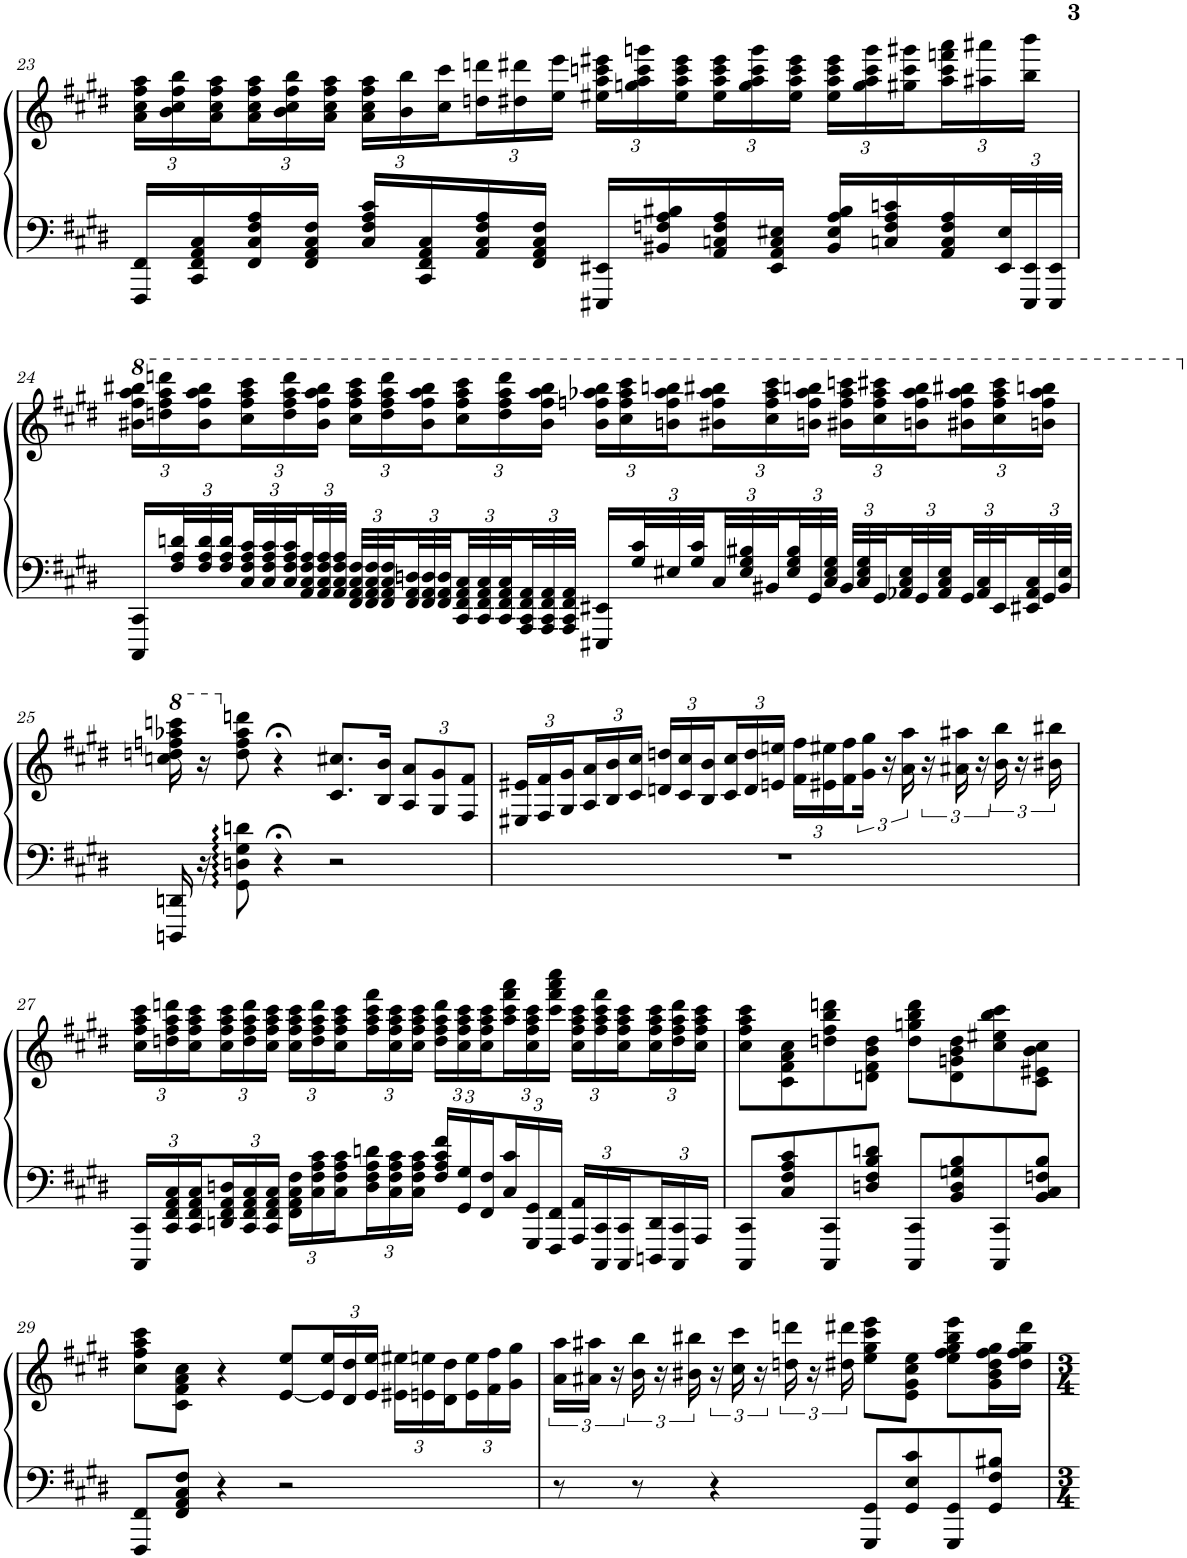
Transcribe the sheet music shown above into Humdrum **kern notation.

**kern	**kern
*part1	*part1
*staff2	*staff1
*I"Pianoforte a coda	*
*I'Pf.	*
!!LO:PB:g=z
*clefF4	*clefG2
*k[f#c#g#d#]	*k[f#c#g#d#]
*M4/4	*M4/4
*	*Xbrackettup
=23	=23
16FFF#/ 16FF#/LL	24a\ 24cc#\ 24ff#\ 24aa\LL
.	24b\ 24cc#\ 24ff#\ 24bb\
16CC#/ 16FF#/ 16AA/ 16C#/	.
.	24a\ 24cc#\ 24ff#\ 24aa\
16FF#/ 16C#/ 16F#/ 16A/	24a\ 24cc#\ 24ff#\ 24aa\
.	24b\ 24cc#\ 24ff#\ 24bb\
16FF#/ 16AA/ 16C#/ 16F#/JJ	.
.	24a\ 24cc#\ 24ff#\ 24aa\JJ
16C#/ 16F#/ 16A/ 16c#/LL	24a\ 24cc#\ 24ff#\ 24aa\LL
.	24b\ 24bb\
16CC#/ 16FF#/ 16AA/ 16C#/	.
.	24cc#\ 24ccc#\
16AA/ 16C#/ 16F#/ 16A/	24ddn\ 24dddn\
.	24dd#X\ 24ddd#X\
16FF#/ 16AA/ 16C#/ 16F#/JJ	.
.	24ee\ 24eee\JJ
16EEE#X/ 16EE#X/LL	24ee#X\ 24aa\ 24cccn\ 24eee#X\LL
.	24ggn\ 24aa\ 24ccc\ 24gggn\
16BB#X/ 16Fn/ 16A/ 16B#X/	.
.	24ee#\ 24aa\ 24ccc\ 24eee#\
16AA/ 16Cn/ 16F/ 16A/	24ee#\ 24aa\ 24ccc\ 24eee#\
.	24gg\ 24aa\ 24ccc\ 24ggg\
16EE#/ 16AA/ 16C/ 16E#X/JJ	.
.	24ee#\ 24aa\ 24ccc\ 24eee#\JJ
16BB#/ 16E#/ 16A/ 16B#/LL	24ee#\ 24aa\ 24ccc\ 24eee#\LL
.	24gg\ 24aa\ 24ccc\ 24ggg\
16Cn/ 16F/ 16A/ 16cn/	.
.	24gg#X\ 24ccc\ 24ggg#X\
16AA/ 16C/ 16F/ 16A/	24aa\ 24ccc\ 24fffn\ 24aaa\
.	24aa#X\ 24aaa#X\
*Xbrackettup	*
48EE#/ 48E#/L	.
48EEE#/ 48EE#/	24bb\ 24bbb\JJ
48EEE#/ 48EE#/JJJ	.
!!LO:LB:g=z
=24	=24
*	*8va
16CCC#/ 16CC#/LL	24bb#X\ 24fff#\ 24aaa\ 24bbb#X\LL
.	24dddn\ 24fff#\ 24aaa\ 24ddddn\
48F#/ 48A/ 48dn/L	.
48F#/ 48A/ 48d/	24bb#\ 24fff#\ 24aaa\ 24bbb#\
48F#/ 48A/ 48d/	.
48C#/ 48F#/ 48A/ 48c#/	24ccc#\ 24fff#\ 24aaa\ 24cccc#\
48C#/ 48F#/ 48A/ 48c#/	.
48C#/ 48F#/ 48A/ 48c#/	24ddd\ 24fff#\ 24aaa\ 24dddd\
48AA/ 48C#/ 48F#/ 48A/	.
48AA/ 48C#/ 48F#/ 48A/	24bb#\ 24fff#\ 24aaa\ 24bbb#\JJ
48AA/ 48C#/ 48F#/ 48A/JJJ	.
48FF#/ 48AA/ 48C#/ 48F#/LLL	24ccc#\ 24fff#\ 24aaa\ 24cccc#\LL
48FF#/ 48AA/ 48C#/ 48F#/	.
48FF#/ 48AA/ 48C#/ 48F#/	24ddd\ 24fff#\ 24aaa\ 24dddd\
48FF#/ 48AA/ 48Dn/	.
48FF#/ 48AA/ 48D/	24bb#\ 24fff#\ 24aaa\ 24bbb#\
48FF#/ 48AA/ 48D/	.
48CC#/ 48FF#/ 48AA/ 48C#/	24ccc#\ 24fff#\ 24aaa\ 24cccc#\
48CC#/ 48FF#/ 48AA/ 48C#/	.
48CC#/ 48FF#/ 48AA/ 48C#/	24ddd\ 24fff#\ 24aaa\ 24dddd\
48AAA/ 48CC#/ 48FF#/ 48AA/	.
48AAA/ 48CC#/ 48FF#/ 48AA/	24bb#\ 24fff#\ 24aaa\ 24bbb#\JJ
48AAA/ 48CC#/ 48FF#/ 48AA/JJJ	.
16EEE#X/ 16EE#X/LL	24bb#\ 24fffn\ 24aaa-X\ 24bbb#\LL
.	24ccc#\ 24fff\ 24aaa-\ 24cccc#\
48G#/ 48c#/L	.
48E#X/	24bbn\ 24fff\ 24aaa-\ 24bbbn\
48G#/ 48c#/	.
48C#/	24bb#X\ 24fff\ 24aaa-\ 24bbb#X\
48E#/ 48G#/ 48B#X/	.
48BB#X/	24ccc#\ 24fff\ 24aaa-\ 24cccc#\
48E#/ 48G#/ 48B#/	.
48GG#/	24bbn\ 24fff\ 24aaa-\ 24bbbn\JJ
48C#/ 48E#/ 48G#/JJJ	.
48BB#/LLL	24bb#X\ 24fff\ 24aaa-\ 24ccccn\LL
48C#/ 48E#/ 48G#/	.
48GG#/	24ccc#\ 24fff\ 24aaa-\ 24cccc#X\
48AA-X/ 48C#/ 48E#/	.
48GG#/	24bbn\ 24fff\ 24aaa-\ 24bbb\
48AA-/ 48C#/ 48E#/	.
48GG#/	24bb#X\ 24fff\ 24aaa-\ 24bbb#X\
48AA-/ 48C#/	.
48EE#/	24ccc#\ 24fff\ 24aaa-\ 24cccc#\
48EE#X/ 48AA-/ 48C#/	.
48GG#/	24bbn\ 24fff\ 24aaa-\ 24bbbn\JJ
48BB#/ 48E#/JJJ	.
!!LO:LB:g=z
=25	=25
*	*X8va
*	*8va
16DDDn/ 16DDn/	16cccn\ 16dddn\ 16fffn\ 16aaa-X\ 16ccccn\
16r	16r
*	*X8va
8GG#\: 8Dn\: 8G#\: 8dn\:	8dd\ 8ff\ 8aa-\ 8dddn\
4r;<	4r;<
2r	8.c#/ 8.cc#X/L
.	16B/ 16b/Jk
.	12A/ 12a/L
.	12G#/ 12g#/
.	12F#/ 12f#/J
=26	=26
1r	24E#X/ 24e#X/LL
.	24F#/ 24f#/
.	24G#/ 24g#/
.	24A/ 24a/
.	24B/ 24b/
.	24c#/ 24cc#/JJ
.	24dn/ 24ddn/LL
.	24c#/ 24cc#/
.	24B/ 24b/
.	24c#/ 24cc#/
.	24d/ 24dd/
.	24en/ 24een/JJ
.	24f#\ 24ff#\LL
.	24e#X\ 24ee#X\
.	24f#\ 24ff#\
*	*brackettup
.	24g#\ 24gg#\JJ
.	24r
.	24a\ 24aa\
.	24r
.	24a#X\ 24aa#X\
.	24r
.	24b\ 24bb\
.	24r
.	24b#X\ 24bb#X\
!!LO:LB:g=z
=27	=27
*	*Xbrackettup
24CCC#/ 24CC#/LL	24cc#\ 24ff#\ 24aa\ 24ccc#\LL
24CC#/ 24FF#/ 24AA/ 24C#/	24ddn\ 24ff#\ 24aa\ 24dddn\
24CC#/ 24FF#/ 24AA/ 24C#/	24cc#\ 24ff#\ 24aa\ 24ccc#\
24DDn/ 24FF#/ 24AA/ 24Dn/	24cc#\ 24ff#\ 24aa\ 24ccc#\
24CC#/ 24FF#/ 24AA/ 24C#/	24dd\ 24ff#\ 24aa\ 24ddd\
24CC#/ 24FF#/ 24AA/ 24C#/JJ	24cc#\ 24ff#\ 24aa\ 24ccc#\JJ
24FF#\ 24AA\ 24C#\ 24F#\LL	24cc#\ 24ff#\ 24aa\ 24ccc#\LL
24C#\ 24F#\ 24A\ 24c#\	24dd\ 24ff#\ 24aa\ 24ddd\
24C#\ 24F#\ 24A\ 24c#\	24cc#\ 24ff#\ 24aa\ 24ccc#\
24D\ 24F#\ 24A\ 24dn\	24ff#\ 24aa\ 24ccc#\ 24fff#\
24C#\ 24F#\ 24A\ 24c#\	24cc#\ 24ff#\ 24aa\ 24ccc#\
24C#\ 24F#\ 24A\ 24c#\JJ	24cc#\ 24ff#\ 24aa\ 24ccc#\JJ
24F#/ 24A/ 24c#/ 24f#/LL	24dd\ 24ff#\ 24aa\ 24ddd\LL
24GG#/ 24G#/	24cc#\ 24ff#\ 24aa\ 24ccc#\
24FF#/ 24F#/	24cc#\ 24ff#\ 24aa\ 24ccc#\
24C#/ 24c#/	24aa\ 24ccc#\ 24fff#\ 24aaa\
24GGG#/ 24GG#/	24cc#\ 24ff#\ 24aa\ 24ccc#\
24FFF#/ 24FF#/JJ	24ccc#\ 24fff#\ 24aaa\ 24cccc#\JJ
24AAA/ 24AA/LL	24cc#\ 24ff#\ 24aa\ 24ccc#\LL
24CCC#/ 24CC#/	24ff#\ 24aa\ 24ccc#\ 24fff#\
24CCC#/ 24CC#/	24cc#\ 24ff#\ 24aa\ 24ccc#\
24DDDn/ 24DD/	24cc#\ 24ff#\ 24aa\ 24ccc#\
24CCC#/ 24CC#/	24dd\ 24ff#\ 24aa\ 24ddd\
24AAA/JJ	24cc#\ 24ff#\ 24aa\ 24ccc#\JJ
=28	=28
8CCC#/ 8CC#/L	8cc#\ 8ff#\ 8aa\ 8ccc#\L
8C#/ 8F#/ 8A/ 8c#/	8c#\ 8f#\ 8a\ 8cc#\
8CCC#/ 8CC#/	8ddn\ 8ff#\ 8bb\ 8dddn\
8Dn/ 8F#/ 8B/ 8dn/J	8dn\ 8f#\ 8b\ 8dd\J
8CCC#/ 8CC#/L	8dd\ 8ggn\ 8bb\ 8ddd\L
8BB/ 8D/ 8Gn/ 8B/	8d\ 8gn\ 8b\ 8dd\
8CCC#/ 8CC#/	8cc#\ 8ee#X\ 8bb\ 8ccc#\
8BB/ 8C#/ 8Fn/ 8B/J	8c#\ 8e#X\ 8b\ 8cc#\J
!!LO:LB:g=z
=29	=29
8FFF#/ 8FF#/L	8cc#\ 8ff#\ 8aa\ 8ccc#\L
8FF#/ 8AA/ 8C#/ 8F#/J	8c#\ 8f#\ 8a\ 8cc#\J
4r	4r
2r	[8e/ 8ee/L
.	24e/] 24ee/L
.	24d#/ 24dd#/
.	24e/ 24ee/JJ
.	24e#X\ 24ee#X\LL
.	24en\ 24een\
.	24d#\ 24dd#\
.	24e\ 24ee\
.	24f#\ 24ff#\
.	24g#\ 24gg#\JJ
=30	=30
*	*brackettup
8r	24a\ 24aa\LL
.	24a#X\ 24aa#X\JJ
.	24r
8r	24b\ 24bb\
.	24r
.	24b#X\ 24bb#X\
4r	24r
.	24cc#\ 24ccc#\
.	24r
.	24ddn\ 24dddn\
.	24r
.	24dd#X\ 24ddd#X\
8GGG#/ 8GG#/L	8ee\ 8gg#\ 8ccc#\ 8eee\L
8GG#/ 8E/ 8c#/	8e\ 8g#\ 8cc#\ 8ee\J
8GGG#/ 8GG#/	8ee\ 8ff#\ 8gg#\ 8bb#\ 8eee\L
8GG#/ 8F#/ 8B#X/J	16g#\ 16b#\ 16dd#\ 16ff#\ 16gg#\L
.	16dd#\ 16ff#\ 16gg#\ 16ddd#\JJ
=	=
*-	*-
